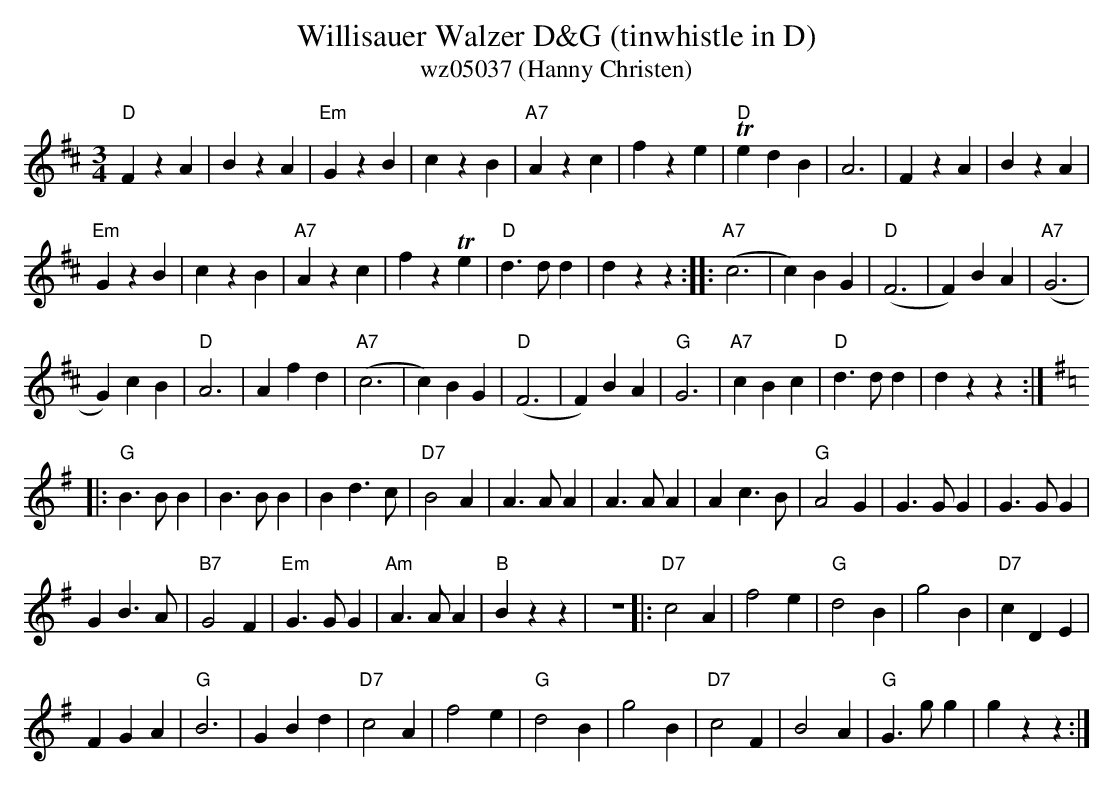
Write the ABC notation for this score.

X:1
T:Willisauer Walzer D&G (tinwhistle in D)
T:wz05037 (Hanny Christen)
M:3/4
L:1/4
K:D %%MIDI gchordon
"D"FzA | BzA | "Em"GzB | czB | "A7"Azc | fze | "D"TedB | A3 | FzA | BzA |
"Em"GzB | czB | "A7"Azc | fzTe | "D"d>dd | dzz :: "A7"(c3 | c)BG | "D"(F3 | F)BA | "A7"(G3 |
G)cB | "D"A3 | Afd | "A7"(c3 | c)BG | "D"(F3 | F)BA | "G"G3 | "A7"cBc | "D"d>dd | dzz :: [K:G]
"G"B>BB | B>BB | Bd>c | "D7"B2A | A>AA | A>AA | Ac>B | "G"A2G | G>GG | G>GG |
GB>A | "B7"G2F | "Em"G>GG | "Am"A>AA | "B"Bzz | z3 |: "D7"c2A | f2e | "G"d2B | g2B | "D7"cDE |
FGA | "G"B3 | GBd | "D7"c2A | f2e | "G"d2B | g2B | "D7"c2F | B2A | "G"G>gg | gzz :|
